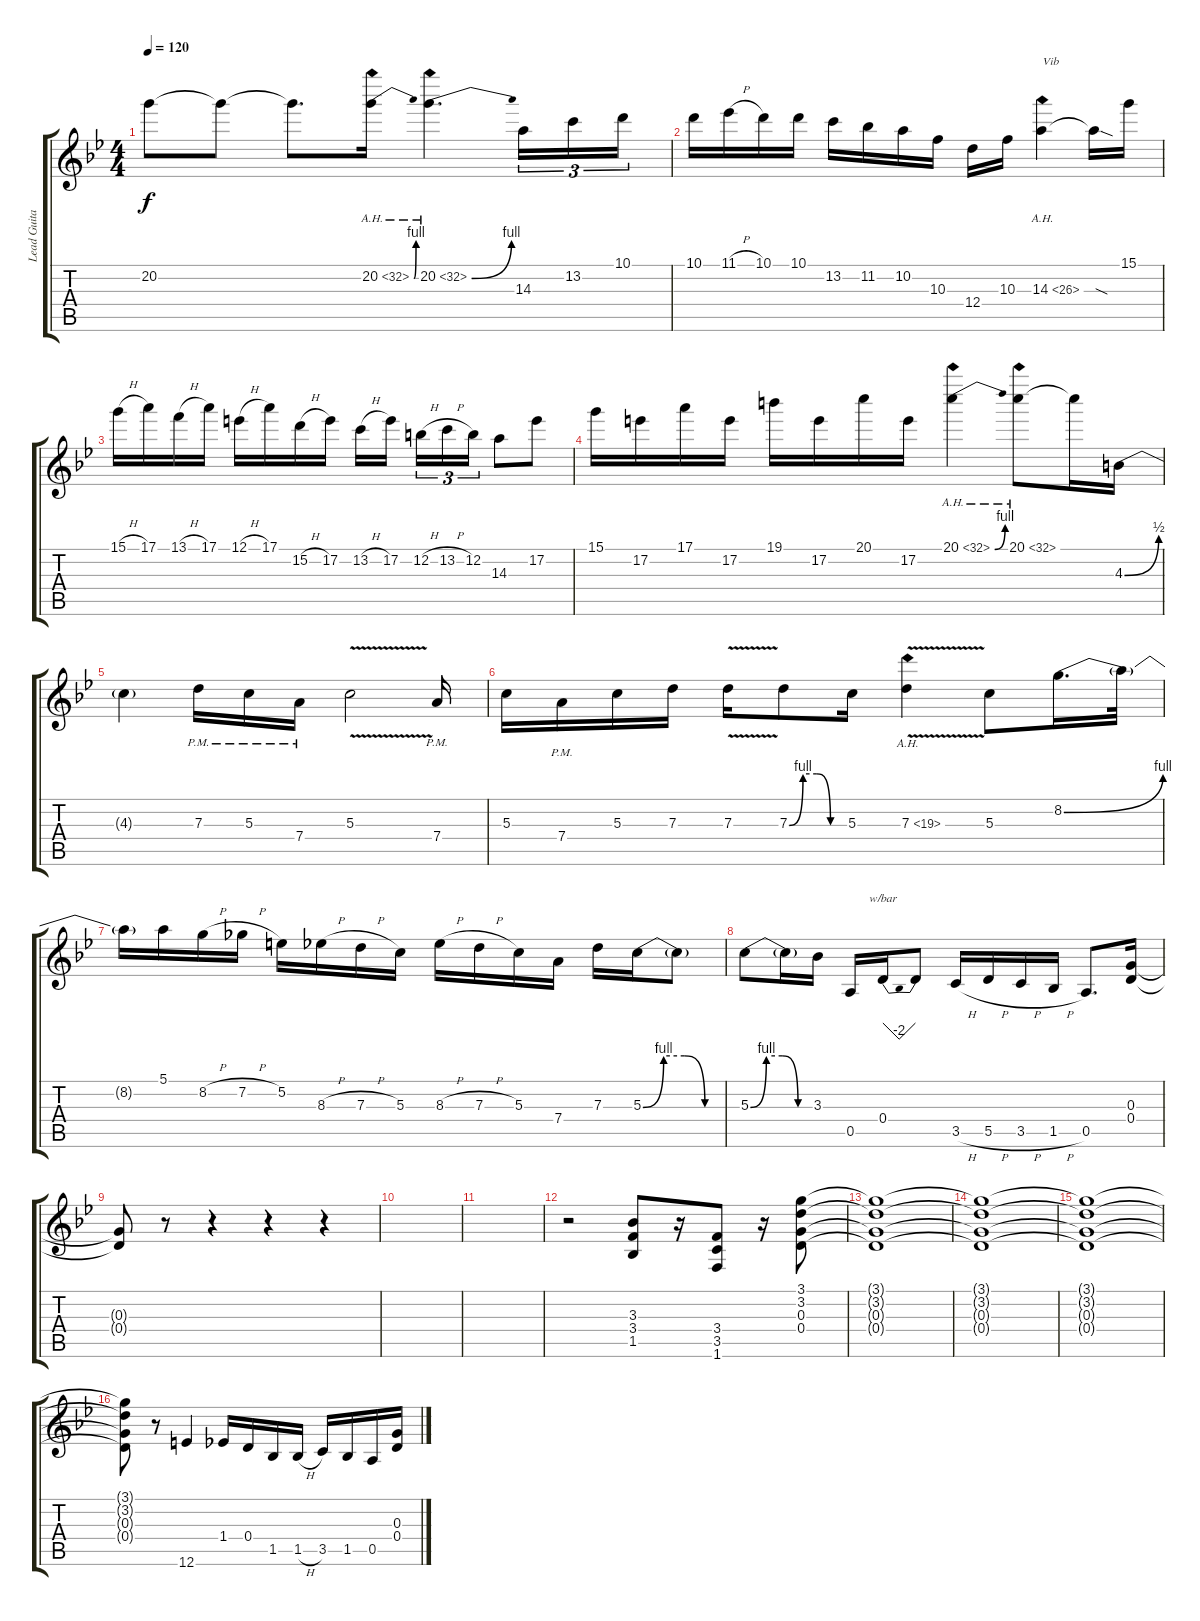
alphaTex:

\track ("Lead Guitar" "Lead Guita") {instrument distortionguitar}
\staff {score tabs}
\tuning (E4 B3 G3 D3 A2 E2) {hide}
\ts (4 4)
\tempo 120
\clef g2
\ks gminor
20.2{t}.8{dy f} 20.2{t}.8{txt ""} 20.2{t}.8{d} 20.2{be (bend 0 0 60 4) ah 12}.16 20.2{be (bend 0 0 60 4) ah 12}.4{d} 14.3.16{tu (3 2)} 13.2.16{tu (3 2)} 10.1.16{tu (3 2)} |
10.1.16 11.1{h}.16 10.1.16 10.1.16 13.2.16 11.2.16 10.2.16 10.3.16 12.4.16 10.3.16 14.3{ah 12}.4{txt "Vib"} 14.3{sod t}.16 15.1.16 |
15.1{h}.16 17.1.16 13.1{h}.16 17.1.16 12.1{h}.16 17.1.16 15.2{h}.16 17.2.16 13.2{h}.16 17.2.16{beam splitsecondary} 12.2{h}.16{tu (3 2)} 13.2{h}.16{tu (3 2)} 12.2.16{tu (3 2)} 14.3.8 17.2.8 |
15.1.16 17.2.16 17.1.16 17.2.16 19.1.16 17.2.16 20.1.16 17.2.16 20.1{be (bend 0 0 60 4) ah 12}.4 20.1{ah 12}.8 20.1{t}.16 4.3{be (bend 0 0 60 2)}.16 |
4.3{t}.4 7.3{pm}.16 5.3{pm}.16 7.4{pm}.16 5.3{v}.2 7.4{pm}.16 |
5.3.16 7.4{pm}.16 5.3.16 7.3.16 7.3{v}.16 7.3{be (custom 0 0 15 4 30 4 45 0 60 0)}.8 5.3.16 7.3{ah 12 v}.4 5.3.8 8.2{be (bend 0 0 60 4)}.16{d} 8.2{t}.32 |
8.2{t}.16 5.1.16 8.2{h}.16 7.2{h}.16 5.2.16 8.3{h}.16 7.3{h}.16 5.3.16 8.3{h}.16 7.3{h}.16 5.3.16 7.4.16 7.3.16 5.3{be (custom 0 0 15 4 30 4 45 0 60 0)}.16 5.3{t}.8 |
5.3{be (custom 0 0 15 4 30 4 45 0 60 0)}.8 5.3{t}.16 3.3.16 0.5.16 0.4.16{tbe (dip default 0 0 30 -8 60 0)} 0.4{t}.8 3.5{h}.16 5.5{h}.16 3.5{h}.16 1.5{h}.16 0.5.8{d} (0.3 0.4).16 |
(0.3{t} 0.4{t}).8{volume 14 instrument distortionguitar} r.8 r.4 r.4 r.4 |
|
|
r.2 (3.3 3.4 1.5).8 r.16 (3.4 3.5 1.6).8 r.16 (3.1 3.2 0.3 0.4).8 |
(3.1{t} 3.2{t} 0.3{t} 0.4{t}).1 |
(3.1{t} 3.2{t} 0.3{t} 0.4{t}).1 |
(3.1{t} 3.2{t} 0.3{t} 0.4{t}).1 |
(3.1{t} 3.2{t} 0.3{t} 0.4{t}).8 r.8 12.6.4 1.4.16 0.4.16 1.5.16 1.5{h}.16 3.5.16 1.5.16 0.5.16 (0.3 0.4).16
